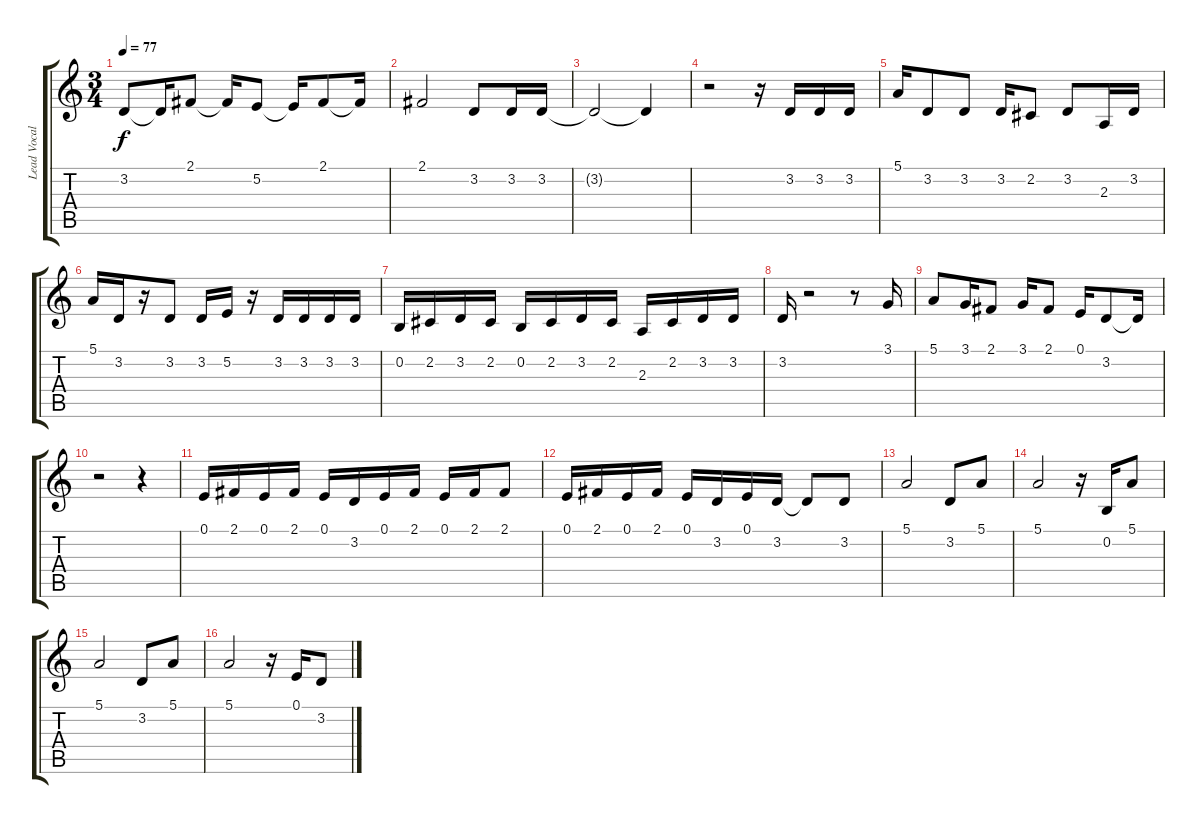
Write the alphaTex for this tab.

\track ("Lead Vocals" "Lead Vocal") {instrument lead6voice}
\staff {score tabs}
\tuning (E4 B3 G3 D3 A2 E2) {hide}
\ts (3 4)
\tempo 77
\clef g2
\ks c
3.2.8{dy f} 3.2{t}.16 2.1.8 2.1{t}.16 5.2.8 5.2{t}.16 2.1.8 2.1{t}.16 |
2.1.2 3.2.8 3.2.16 3.2.16 |
3.2{t}.2 3.2{t}.4 |
r.2 r.16 3.2.16 3.2.16 3.2.16 |
5.1.16 3.2.8 3.2.8 3.2.16 2.2.8 3.2.8 2.3.16 3.2.16 |
5.1.16 3.2.16 r.16 3.2.8 3.2.16 5.2.16 r.16 3.2.16 3.2.16 3.2.16 3.2.16 |
0.2.16 2.2.16 3.2.16 2.2.16 0.2.16 2.2.16 3.2.16 2.2.16 2.3.16 2.2.16 3.2.16 3.2.16 |
3.2.16 r.2 r.8 3.1.16 |
5.1.8 3.1.16 2.1.8 3.1.16 2.1.8 0.1.16 3.2.8 3.2{t}.16 |
r.2 r.4 |
0.1.16 2.1.16 0.1.16 2.1.16 0.1.16 3.2.16 0.1.16 2.1.16 0.1.16 2.1.16 2.1.8 |
0.1.16 2.1.16 0.1.16 2.1.16 0.1.16 3.2.16 0.1.16 3.2.16 3.2{t}.8 3.2.8 |
5.1.2 3.2.8 5.1.8 |
5.1.2 r.16 0.2.16 5.1.8 |
5.1.2 3.2.8 5.1.8 |
5.1.2 r.16 0.1.16 3.2.8
